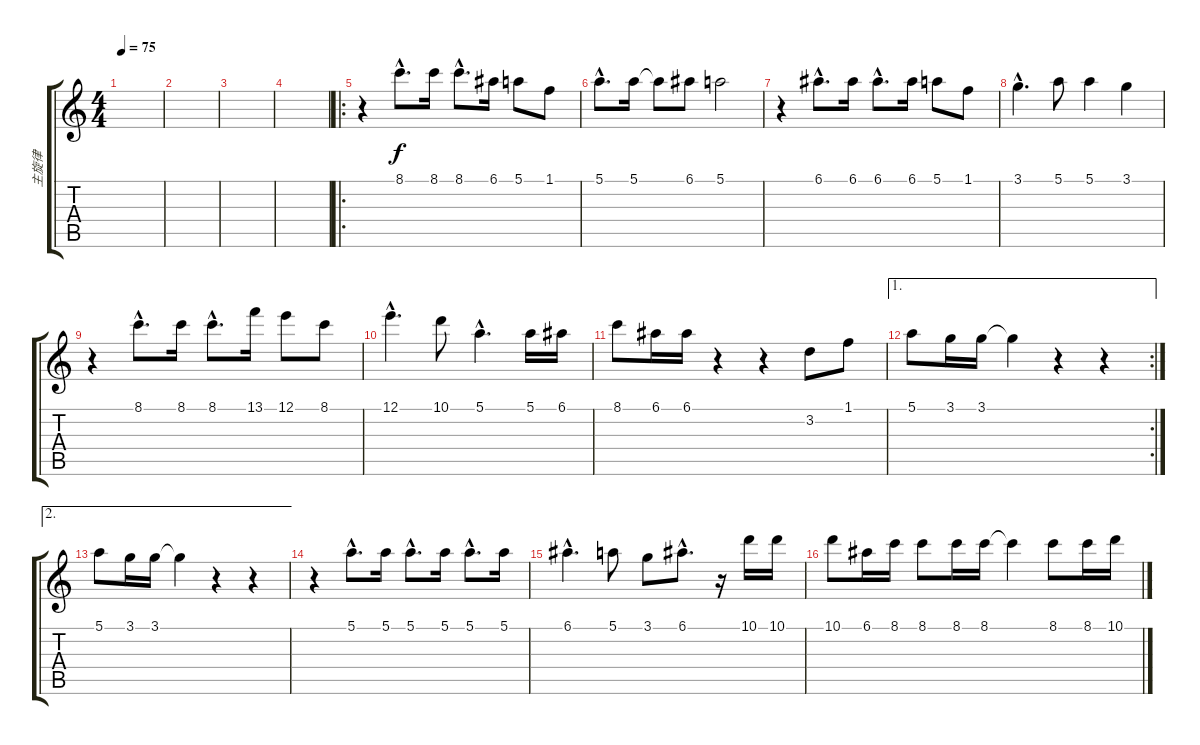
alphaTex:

\track ("主旋律" "主旋律") {instrument acousticguitarnylon}
\staff {score tabs}
\tuning (E4 B3 G3 D3 A2 E2) {hide}
\ts (4 4)
\tempo 75
\clef g2
\ks c
|
|
|
|
\ro
r.4 8.1{hac}.8{d} 8.1.16 8.1{hac}.8{d} 6.1.16 5.1.8 1.1.8 |
5.1{hac}.8{d} 5.1.16 5.1{t}.8 6.1.8 5.1.2 |
r.4 6.1{hac}.8{d} 6.1.16 6.1{hac}.8{d} 6.1.16 5.1.8 1.1.8 |
3.1{hac}.4{d} 5.1.8 5.1.4 3.1.4 |
r.4 8.1{hac}.8{d} 8.1.16 8.1{hac}.8{d} 13.1.16 12.1.8 8.1.8 |
12.1{hac}.4{d} 10.1.8 5.1{hac}.4{d} 5.1.16 6.1.16 |
8.1.8 6.1.16 6.1.16 r.4 r.4 3.2.8 1.1.8 |
\ae 1
\rc 2
5.1.8 3.1.16 3.1.16 3.1{t}.4 r.4 r.4 |
\ae 2
5.1.8 3.1.16 3.1.16 3.1{t}.4 r.4 r.4 |
r.4 5.1{hac}.8{d} 5.1.16 5.1{hac}.8{d} 5.1.16 5.1{hac}.8{d} 5.1.16 |
6.1{hac}.4{d} 5.1.8 3.1.8 6.1{hac}.8{d} r.16 10.1.16 10.1.16 |
10.1.8 6.1.16 8.1.16 8.1.8 8.1.16 8.1.16 8.1{t}.4 8.1.8 8.1.16 10.1.16
